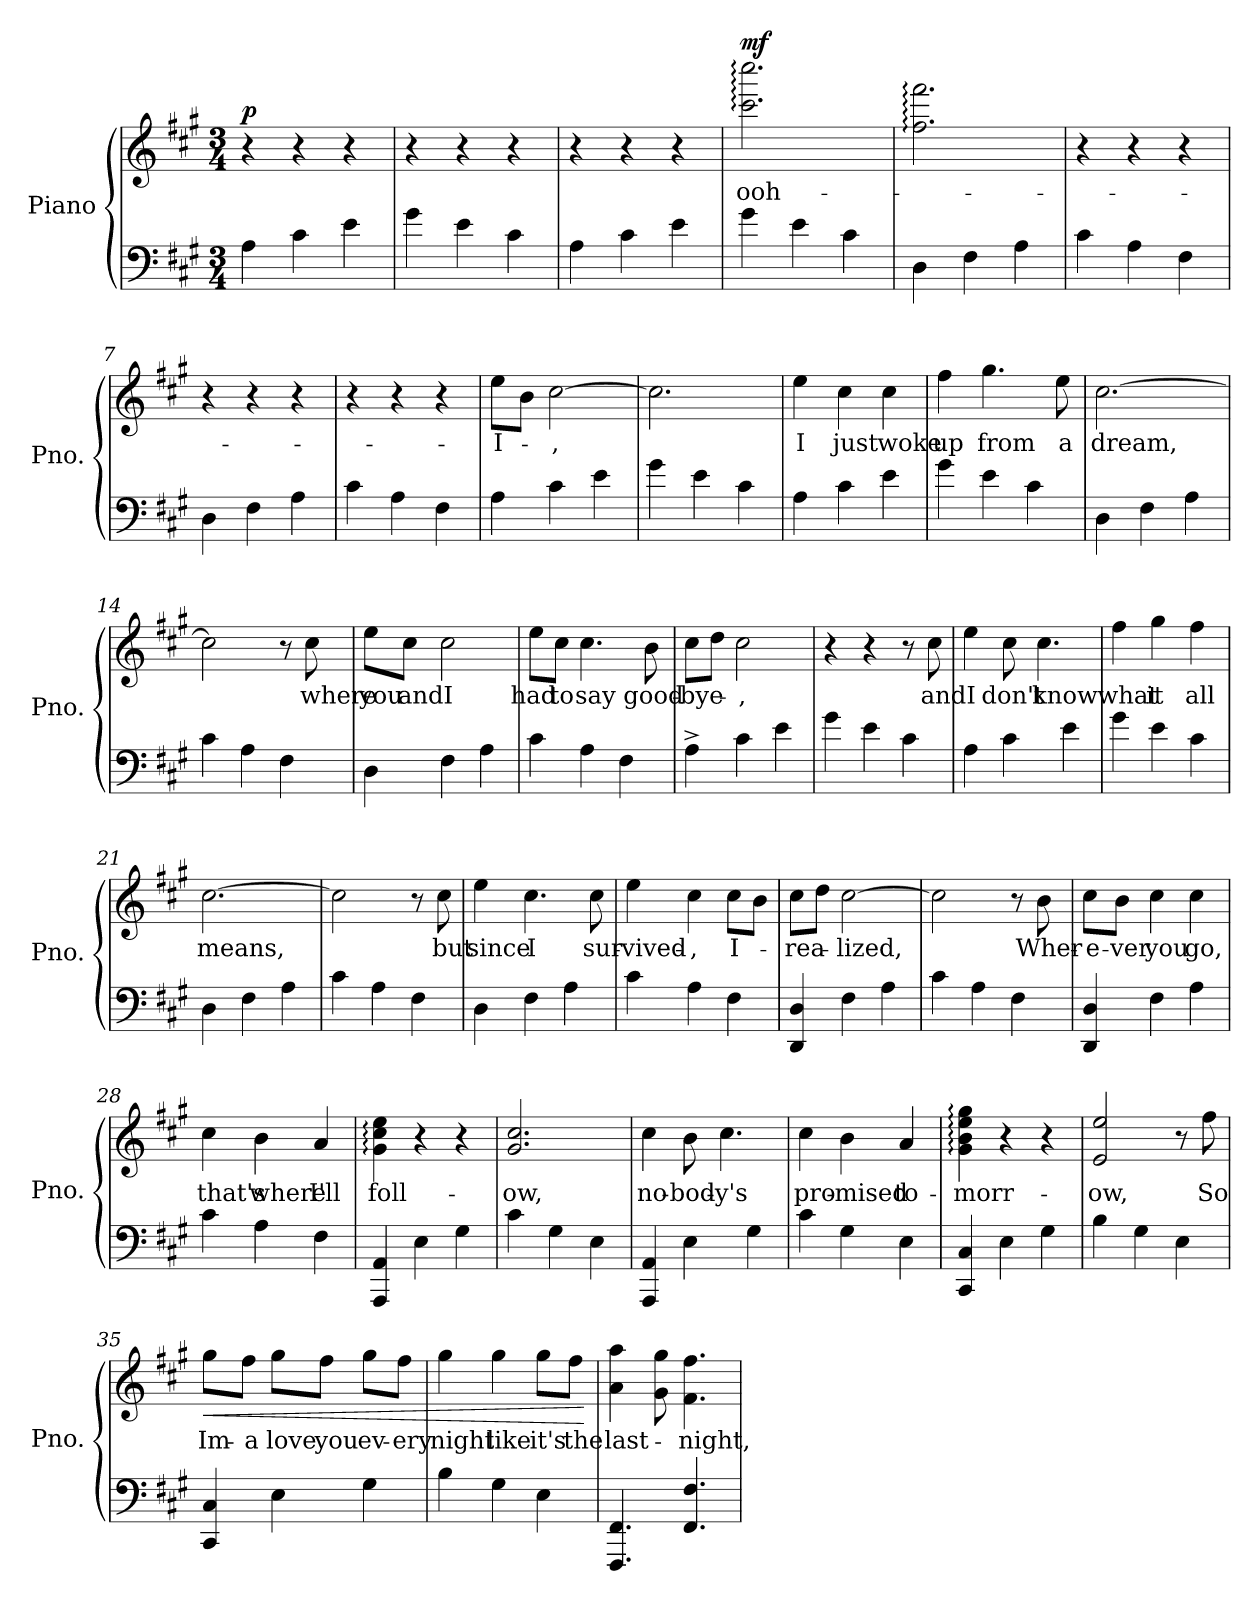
**kern	**kern	**text	**dynam
*part1	*part1	*part1	*part1
*staff2	*staff1	*staff1	*staff1/2
*I"Piano	*	*	*
*I'Pno.	*	*	*
*stria5	*stria5	*	*
*clefF4	*clefG2	*	*
*k[f#c#g#]	*k[f#c#g#]	*	*
*M3/4	*M3/4	*	*
*MM158	*MM158	*	*
=1	=1	=1	=1
!	!	!	!LO:DY:b=2
4A	4r	.	p
4c#	4r	.	.
4e	4r	.	.
=2	=2	=2	=2
4g#	4r	.	.
4e	4r	.	.
4c#	4r	.	.
=3	=3	=3	=3
4A	4r	.	.
4c#	4r	.	.
4e	4r	.	.
=4	=4	=4	=4
!	!	!	!LO:DY:b
4g#	2.ccc#: 2.cccc#:	ooh-	mf
4e	.	.	.
4c#	.	.	.
=5	=5	=5	=5
4D	2.ff#: 2.fff#:	.	.
4F#	.	.	.
4A	.	.	.
=6	=6	=6	=6
4c#	4r	.	.
4A	4r	.	.
4F#	4r	.	.
=7	=7	=7	=7
4D	4r	.	.
4F#	4r	.	.
4A	4r	.	.
=8	=8	=8	=8
4c#	4r	.	.
4A	4r	.	.
4F#	4r	.	.
=9	=9	=9	=9
4A	8eeL	I-	.
.	8bJ	.	.
4c#	[2cc#	,	.
4e	.	.	.
=10	=10	=10	=10
4g#	2.cc#]	.	.
4e	.	.	.
4c#	.	.	.
=11	=11	=11	=11
4A	4ee	I	.
4c#	4cc#	just	.
4e	4cc#	woke	.
=12	=12	=12	=12
4g#	4ff#	up	.
4e	4.gg#	from	.
4c#	.	.	.
.	8ee	a	.
=13	=13	=13	=13
4D	[2.cc#	dream,	.
4F#	.	.	.
4A	.	.	.
=14	=14	=14	=14
4c#	2cc#]	.	.
4A	.	.	.
4F#	8r	.	.
.	8cc#	where	.
=15	=15	=15	=15
4D	8eeL	you	.
.	8cc#J	and	.
4F#	2cc#	I	.
4A	.	.	.
=16	=16	=16	=16
4c#	8eeL	had	.
.	8cc#J	to	.
4A	4.cc#	say	.
4F#	.	.	.
.	8b	good-	.
=17	=17	=17	=17
4A^	8cc#L	-bye-	.
.	8ddJ	.	.
4c#	2cc#	,	.
4e	.	.	.
=18	=18	=18	=18
4g#	4r	.	.
4e	4r	.	.
4c#	8r	.	.
.	8cc#	and	.
=19	=19	=19	=19
4A	4ee	I	.
4c#	8cc#	don't	.
.	4.cc#	know	.
4e	.	.	.
=20	=20	=20	=20
4g#	4ff#	what	.
4e	4gg#	it	.
4c#	4ff#	all	.
=21	=21	=21	=21
4D	[2.cc#	means,	.
4F#	.	.	.
4A	.	.	.
=22	=22	=22	=22
4c#	2cc#]	.	.
4A	.	.	.
4F#	8r	.	.
.	8cc#	but	.
=23	=23	=23	=23
4D	4ee	since	.
4F#	4.cc#	I	.
4A	.	.	.
.	8cc#	sur-	.
=24	=24	=24	=24
4c#	4ee	-vived-	.
4A	4cc#	-,	.
4F#	8cc#L	I-	.
.	8bJ	.	.
=25	=25	=25	=25
4D 4DD	8cc#L	rea-	.
.	8ddJ	.	.
4F#	[2cc#	lized,	.
4A	.	.	.
=26	=26	=26	=26
4c#	2cc#]	.	.
4A	.	.	.
4F#	8r	.	.
.	8b	Wher-	.
=27	=27	=27	=27
4D 4DD	8cc#L	-e-	.
.	8bJ	-ver	.
4F#	4cc#	you	.
4A	4cc#	go,	.
=28	=28	=28	=28
4c#	4cc#	that's	.
4A	4b	where	.
4F#	4a	I'll	.
=29	=29	=29	=29
4AA 4AAA	4g#: 4ee: 4cc#:	foll-	.
4E	4r	.	.
4G#	4r	.	.
=30	=30	=30	=30
4c#	2.cc# 2.g#	-ow,	.
4G#	.	.	.
4E	.	.	.
=31	=31	=31	=31
4AA 4AAA	4cc#	no-	.
4E	8b	-bod-	.
.	4.cc#	-y's	.
4G#	.	.	.
=32	=32	=32	=32
4c#	4cc#	pro-	.
4G#	4b	-mised	.
4E	4a	to-	.
=33	=33	=33	=33
4C# 4CC#	4gg#: 4ee: 4b: 4g#:	-morr-	.
4E	4r	.	.
4G#	4r	.	.
=34	=34	=34	=34
4B	2ee 2e	-ow,	.
4G#	.	.	.
4E	8r	.	.
.	8ff#	So	.
=35	=35	=35	=35
!	!	!	!LO:HP:b
4C# 4CC#	8gg#L	Im-	<
.	8ff#J	-a	.
4E	8gg#L	love	.
.	8ff#J	you	.
4G#	8gg#L	ev-	.
.	8ff#J	-ery	.
=36	=36	=36	=36
4B	4gg#	night	.
4G#	4gg#	like	.
4E	8gg#L	it's	.
.	8ff#J	the	.
.	.	.	[
=37	=37	=37	=37
!	!	!	!LO:DY:b=2
!	!	!	!LO:DY:n=1:b
4.FFF# 4.FF#	4aa 4a	last-	mp f
.	8gg# 8g#	.	.
4.FF# 4.F#	4.ff# 4.f#	night,	.
=	=	=	=
*-	*-	*-	*-
